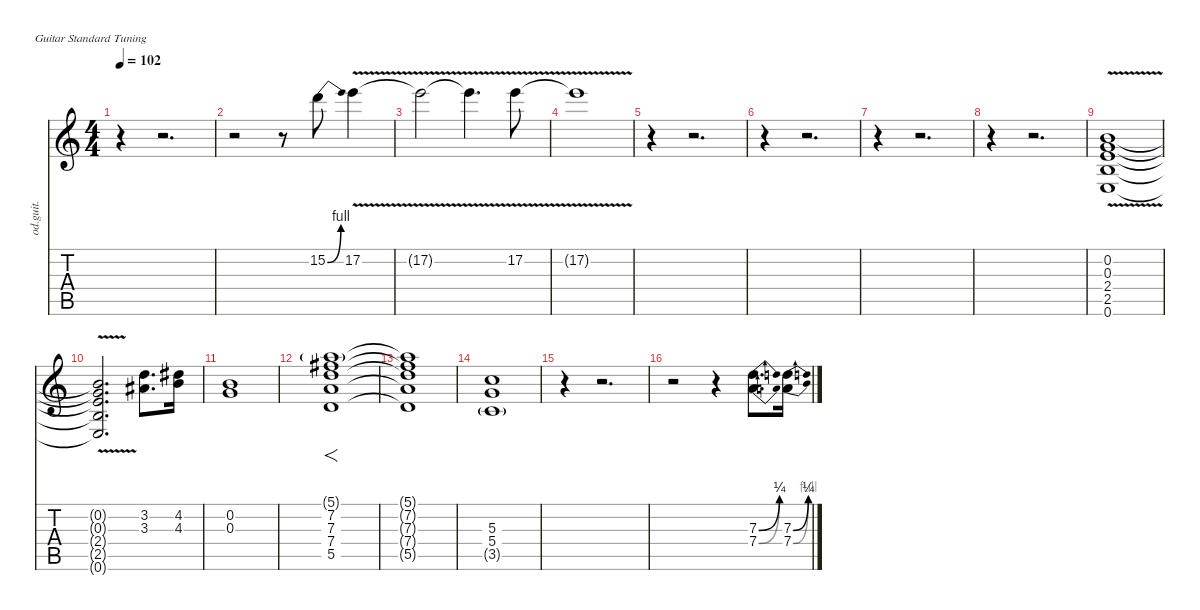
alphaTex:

\defaultSystemsLayout 4
\hideDynamics
\bracketExtendMode nobrackets
\otherSystemsTrackNameOrientation horizontal
\track ("David Gilmour" "od.guit.") {instrument overdrivenguitar}
\staff {score tabs}
\tuning (E4 B3 G3 D3 A2 E2)
\ts (4 4)
\tempo 102
\clef g2
\ks c
r.4{dy f beam Down} r.2{d beam Down} |
r.2{beam Down} r.8{beam Down} 15.2{be (bend 0 0 30 4)}.8{beam Down} 17.2{v}.4{beam Down} |
17.2{v t}.2{beam Down} 17.2{v t}.4{d beam Down} 17.2{v}.8{beam Down} |
17.2{v t}.1{beam Down} |
r.4{beam Down} r.2{d beam Down} |
r.4{beam Down} r.2{d beam Down} |
r.4{beam Down} r.2{d beam Down} |
r.4{beam Down} r.2{d beam Down} |
(0.2{v} 0.3{v} 2.4{v} 2.5{v} 0.6{v}).1{beam Up} |
(0.2{v t} 0.3{v t} 2.4{v t} 2.5{v t} 0.6{v t}).2{d beam Up} (3.2 3.3{acc #}).8{d beam Down} (4.2{acc #} 4.3).16{beam Down} |
(0.2 0.3).1{beam Up} |
(5.1{g} 7.2{acc #} 7.3 7.4 5.5).1{f beam Down} |
(5.1{t} 7.2{t acc #} 7.3{t} 7.4{t} 5.5{t}).1{beam Down} |
(5.3 5.4 3.5{g}).1{beam Up} |
r.4{beam Down} r.2{d beam Down} |
r.2{beam Down} r.4{beam Down} (7.3{be (bend 0 0 30 1)} 7.4{be (bend 0 0 30 1)}).8{d beam Down} (7.3{be (bend 0 0 30 1)} 7.4{be (bend 0 0 30 4)}).16{beam Down}
